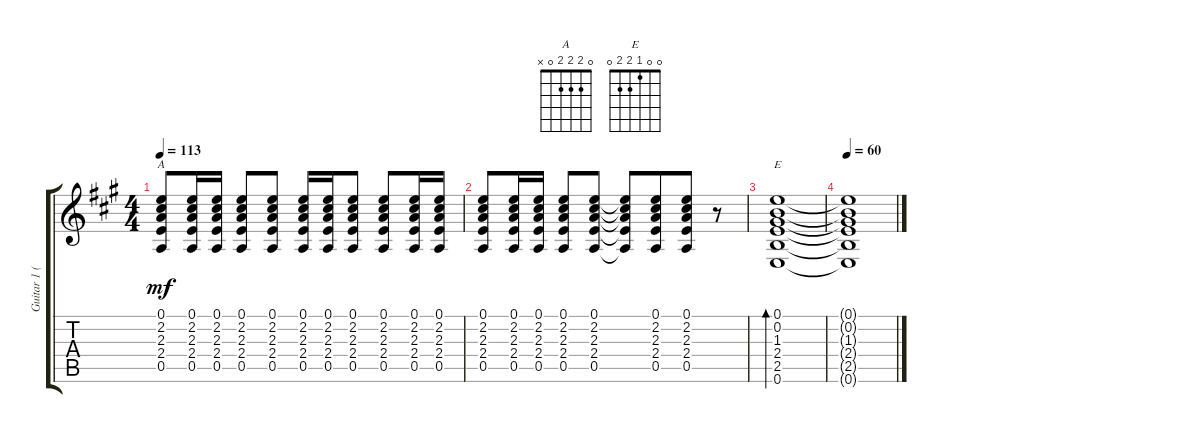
\track ("Guitar 1 (clean)" "Guitar 1 (") {instrument electricguitarclean}
\staff {score tabs}
\tuning (E4 B3 G3 D3 A2 E2) {hide}
\chord ("A" 0 2 2 2 0 x)
\chord ("E" 0 0 1 2 2 0)
\ts (4 4)
\tempo 113
\clef g2
\ks f#minor
(0.1 2.2 2.3 2.4 0.5).8{ch "A" dy mf} (0.1 2.2 2.3 2.4 0.5).16 (0.1 2.2 2.3 2.4 0.5).16 (0.1 2.2 2.3 2.4 0.5).8 (0.1 2.2 2.3 2.4 0.5).8 (0.1 2.2 2.3 2.4 0.5).16 (0.1 2.2 2.3 2.4 0.5).16 (0.1 2.2 2.3 2.4 0.5).8 (0.1 2.2 2.3 2.4 0.5).8 (0.1 2.2 2.3 2.4 0.5).16 (0.1 2.2 2.3 2.4 0.5).16 |
(0.1 2.2 2.3 2.4 0.5).8 (0.1 2.2 2.3 2.4 0.5).16 (0.1 2.2 2.3 2.4 0.5).16 (0.1 2.2 2.3 2.4 0.5).8 (0.1 2.2 2.3 2.4 0.5).8 (0.1{t} 2.2{t} 2.3{t} 2.4{t} 0.5{t}).8 (0.1 2.2 2.3 2.4 0.5).8{beam merge} (0.1 2.2 2.3 2.4 0.5).8 r.8 |
(0.1 0.2 1.3 2.4 2.5 0.6).1{bd 240 ch "E"} |
\tempo 60
(0.1{t} 0.2{t} 1.3{t} 2.4{t} 2.5{t} 0.6{t}).1
